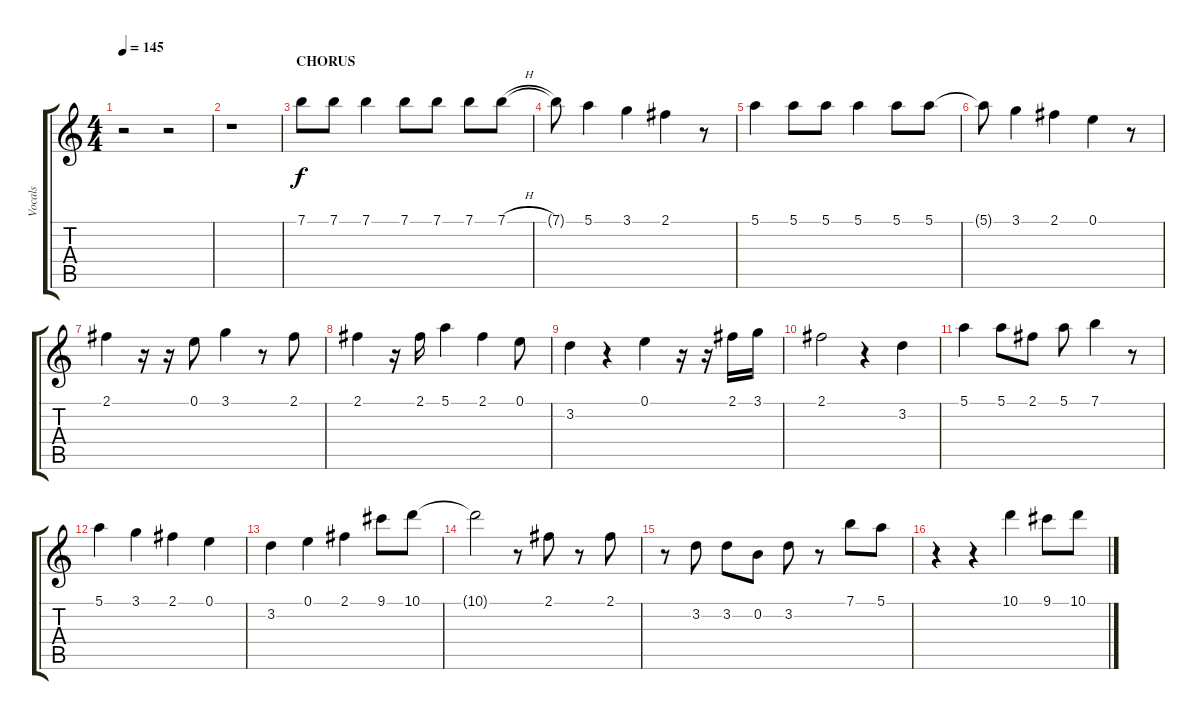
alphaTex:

\track ("Vocals" "Vocals") {instrument acousticguitarnylon}
\staff {score tabs}
\tuning (E4 B3 G3 D3 A2 E2) {hide}
\ts (4 4)
\tempo 145
\clef g2
\ks c
r.2{dy f} r.2 |
r.1 |
\section ("" "CHORUS")
7.1.8 7.1.8 7.1.4 7.1.8 7.1.8 7.1.8 7.1{h}.8 |
7.1{t}.8 5.1.4 3.1.4 2.1.4 r.8 |
5.1.4 5.1.8 5.1.8 5.1.4 5.1.8 5.1.8 |
5.1{t}.8 3.1.4 2.1.4 0.1.4 r.8 |
2.1.4 r.16 r.16 0.1.8 3.1.4 r.8 2.1.8 |
2.1.4 r.16 2.1.16 5.1.4 2.1.4 0.1.8 |
3.2.4 r.4 0.1.4 r.16 r.16 2.1.16 3.1.16 |
2.1.2 r.4 3.2.4 |
5.1.4 5.1.8 2.1.8 5.1.8 7.1.4 r.8 |
5.1.4 3.1.4 2.1.4 0.1.4 |
3.2.4 0.1.4 2.1.4 9.1.8 10.1.8 |
10.1{t}.2 r.8 2.1.8 r.8 2.1.8 |
r.8 3.2.8 3.2.8 0.2.8 3.2.8 r.8 7.1.8 5.1.8 |
r.4 r.4 10.1.4 9.1.8 10.1.8
